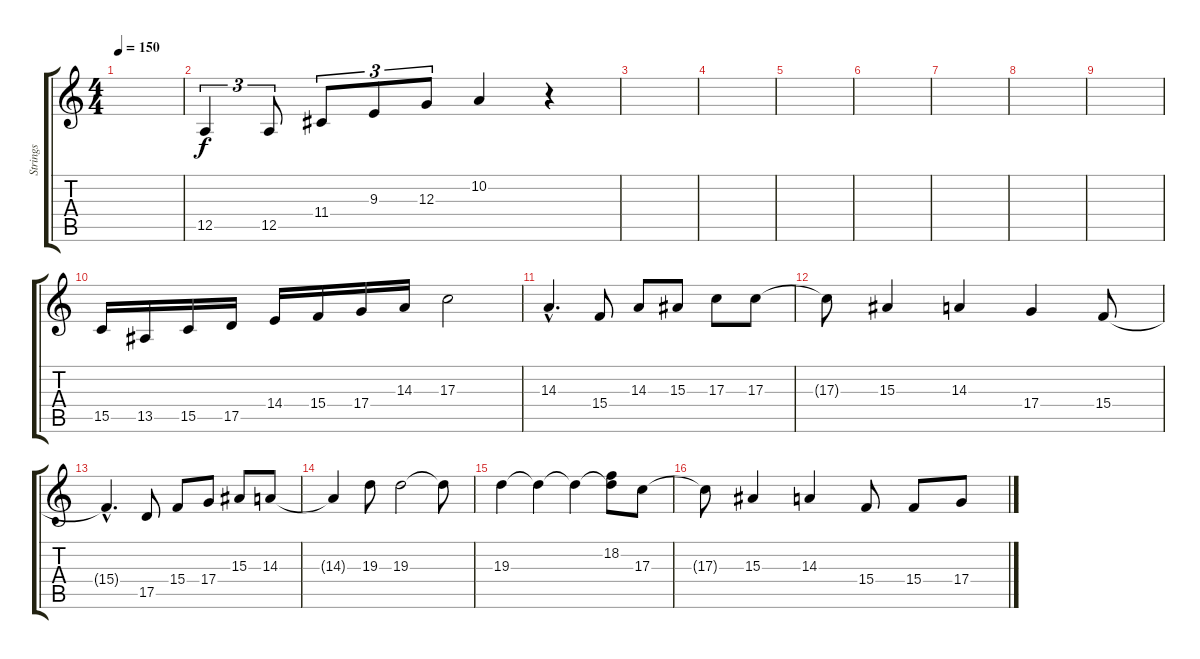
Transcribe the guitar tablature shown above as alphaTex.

\track ("Strings" "Strings") {instrument stringensemble1}
\staff {score tabs}
\tuning (E4 B3 G3 D3 A2 E2) {hide}
\ts (4 4)
\tempo 150
\clef g2
\ks c
|
12.5.4{tu (3 2)} 12.5.8{tu (3 2)} 11.4.8{tu (3 2)} 9.3.8{tu (3 2)} 12.3.8{tu (3 2)} 10.2.4 r.4 |
|
|
|
|
|
|
|
15.5.16 13.5.16 15.5.16 17.5.16 14.4.16 15.4.16 17.4.16 14.3.16 17.3.2 |
14.3{hac}.4{d} 15.4.8 14.3.8 15.3.8 17.3.8 17.3.8 |
17.3{t}.8 15.3.4 14.3.4 17.4.4 15.4.8 |
15.4{hac t}.4{d} 17.5.8 15.4.8 17.4.8 15.3.8 14.3.8 |
14.3{t}.4 19.3.8 19.3.2 19.3{t}.8 |
19.3.4 19.3{t}.4 19.3{t}.4 (18.2 19.3{t}).8 17.3.8 |
17.3{t}.8 15.3.4 14.3.4 15.4.8 15.4.8 17.4.8
